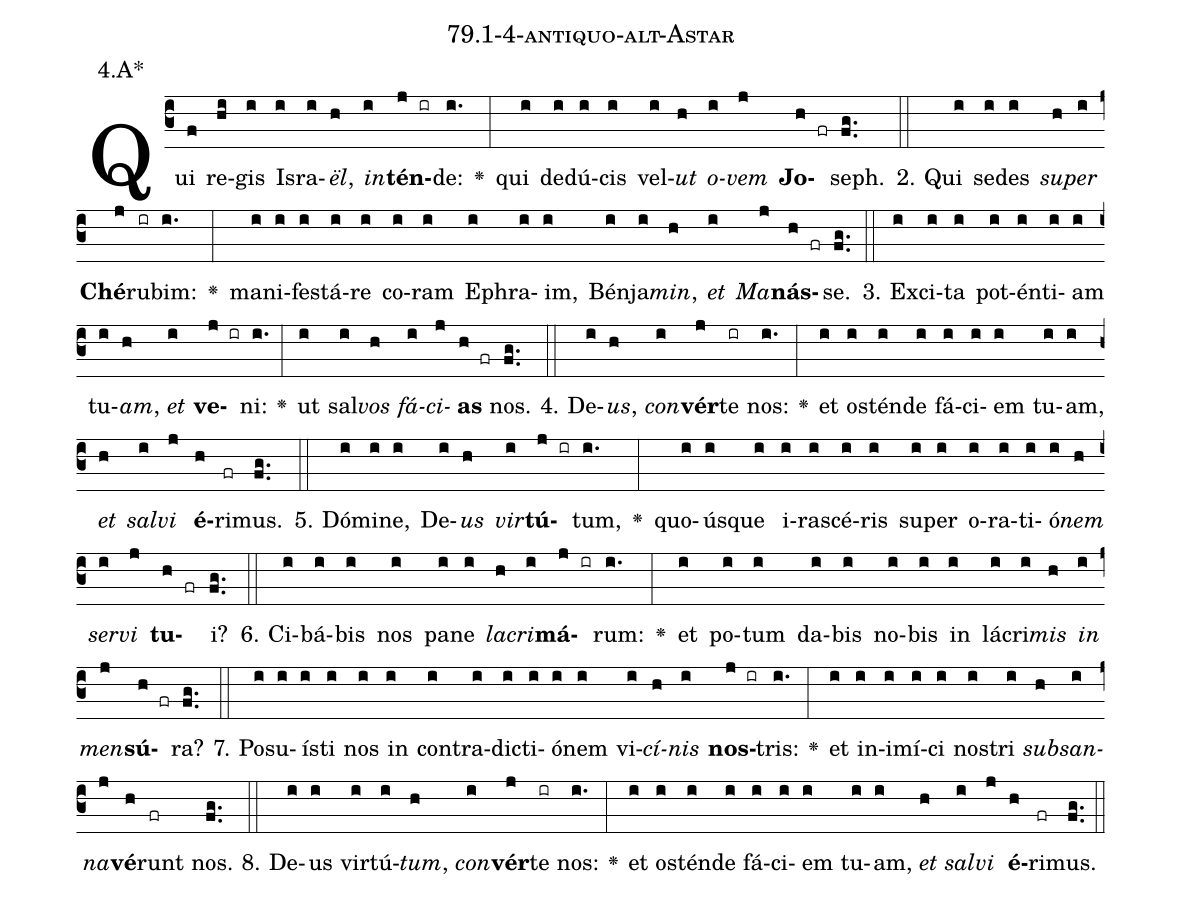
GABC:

name: 79.1-4-antiquo-alt-Astar;
annotation: 4.A*;
%%
(c3)Qui(f) re(hi)gis(i) Is(i)ra(i)<i>ël</i>,(h) <i>in</i>(i)<b>tén</b>(j ir)de:(i.) <v>\greheightstar</v>(:) qui(i) de(i)dú(i)cis(i) vel(i)<i>ut</i>(h) <i>o</i>(i)<i>vem</i>(j) <b>Jo</b>(h fr)seph.(fg..) (::)
2. Qui(i) se(i)des(i) <i>su</i>(h)<i>per</i>(i) <b>Ché</b>(j)ru(ir)bim:(i.) <v>\greheightstar</v>(:) ma(i)ni(i)fes(i)tá(i)re(i) co(i)ram(i) E(i)phra(i)im,(i) Bén(i)ja(i)<i>min</i>,(h) <i>et</i>(i) <i>Ma</i>(j)<b>nás</b>(h fr)se.(fg..) (::)
3. Ex(i)ci(i)ta(i) pot(i)én(i)ti(i)am(i) tu(i)<i>am</i>,(h) <i>et</i>(i) <b>ve</b>(j ir)ni:(i.) <v>\greheightstar</v>(:) ut(i) sal(i)<i>vos</i>(h) <i>fá</i>(i)<i>ci</i>(j)<b>as</b>(h fr) nos.(fg..) (::)
4. De(i)<i>us</i>,(h) <i>con</i>(i)<b>vér</b>(j)te(ir) nos:(i.) <v>\greheightstar</v>(:) et(i) os(i)tén(i)de(i) fá(i)ci(i)em(i) tu(i)am,(i) <i>et</i>(h) <i>sal</i>(i)<i>vi</i>(j) <b>é</b>(h)ri(fr)mus.(fg..) (::)
5. Dó(i)mi(i)ne,(i) De(i)<i>us</i>(h) <i>vir</i>(i)<b>tú</b>(j ir)tum,(i.) <v>\greheightstar</v>(:) quo(i)ús(i)que(i) i(i)ra(i)scé(i)ris(i) su(i)per(i) o(i)ra(i)ti(i)ó(i)<i>nem</i>(h) <i>ser</i>(i)<i>vi</i>(j) <b>tu</b>(h fr)i?(fg..) (::)
6. Ci(i)bá(i)bis(i) nos(i) pa(i)ne(i) <i>la</i>(h)<i>cri</i>(i)<b>má</b>(j ir)rum:(i.) <v>\greheightstar</v>(:) et(i) po(i)tum(i) da(i)bis(i) no(i)bis(i) in(i) lá(i)cri(i)<i>mis</i>(h) <i>in</i>(i) <i>men</i>(j)<b>sú</b>(h fr)ra?(fg..) (::)
7. Po(i)su(i)ís(i)ti(i) nos(i) in(i) con(i)tra(i)dic(i)ti(i)ó(i)nem(i) vi(i)<i>cí</i>(h)<i>nis</i>(i) <b>nos</b>(j ir)tris:(i.) <v>\greheightstar</v>(:) et(i) in(i)i(i)mí(i)ci(i) nos(i)tri(i) <i>sub</i>(h)<i>san</i>(i)<i>na</i>(j)<b>vé</b>(h)runt(fr) nos.(fg..) (::)
8. De(i)us(i) vir(i)tú(i)<i>tum</i>,(h) <i>con</i>(i)<b>vér</b>(j)te(ir) nos:(i.) <v>\greheightstar</v>(:) et(i) os(i)tén(i)de(i) fá(i)ci(i)em(i) tu(i)am,(i) <i>et</i>(h) <i>sal</i>(i)<i>vi</i>(j) <b>é</b>(h)ri(fr)mus.(fg..) (::)
